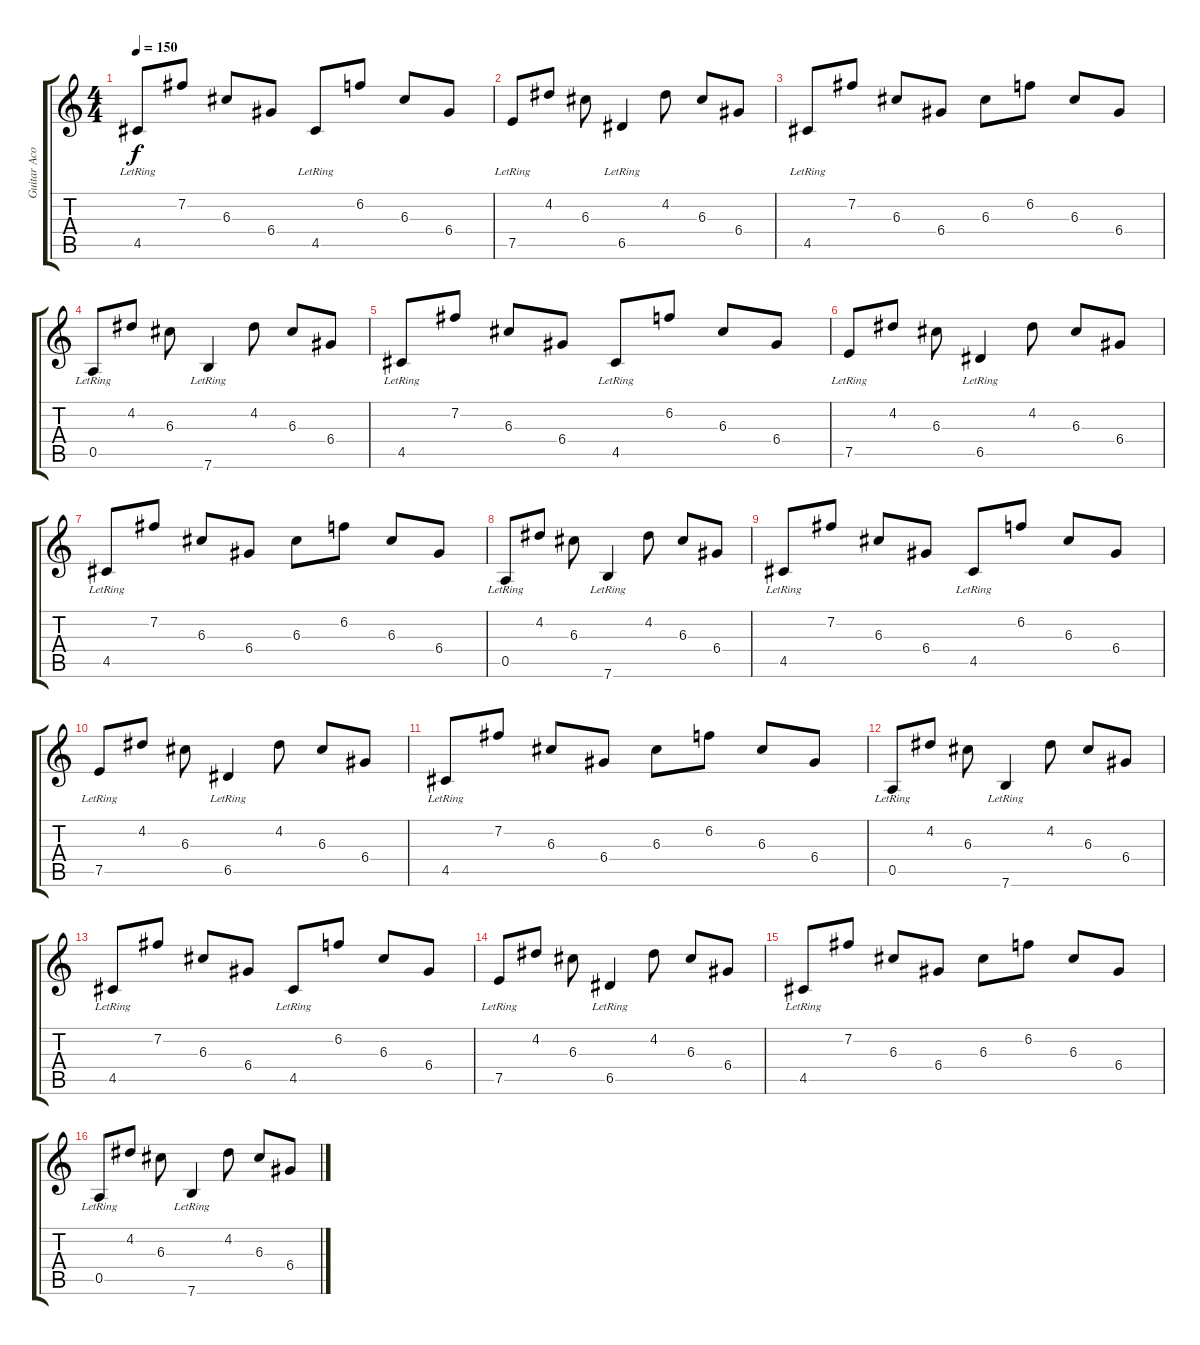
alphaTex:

\track ("Guitar Acous" "Guitar Aco") {instrument acousticguitarsteel}
\staff {score tabs}
\tuning (E4 B3 G3 D3 A2 E2) {hide}
\ts (4 4)
\tempo 150
\clef g2
\ks c
4.5{lr}.8{dy f instrument acousticguitarsteel} 7.2.8 6.3.8 6.4.8 4.5{lr}.8 6.2.8 6.3.8 6.4.8 |
7.5{lr}.8 4.2.8 6.3.8 6.5{lr}.4 4.2.8 6.3.8 6.4.8 |
4.5{lr}.8 7.2.8 6.3.8 6.4.8 6.3.8 6.2.8 6.3.8 6.4.8 |
0.5{lr}.8 4.2.8 6.3.8 7.6{lr}.4 4.2.8 6.3.8 6.4.8 |
4.5{lr}.8 7.2.8 6.3.8 6.4.8 4.5{lr}.8 6.2.8 6.3.8 6.4.8 |
7.5{lr}.8 4.2.8 6.3.8 6.5{lr}.4 4.2.8 6.3.8 6.4.8 |
4.5{lr}.8 7.2.8 6.3.8 6.4.8 6.3.8 6.2.8 6.3.8 6.4.8 |
0.5{lr}.8 4.2.8 6.3.8 7.6{lr}.4 4.2.8 6.3.8 6.4.8 |
4.5{lr}.8 7.2.8 6.3.8 6.4.8 4.5{lr}.8 6.2.8 6.3.8 6.4.8 |
7.5{lr}.8 4.2.8 6.3.8 6.5{lr}.4 4.2.8 6.3.8 6.4.8 |
4.5{lr}.8 7.2.8 6.3.8 6.4.8 6.3.8 6.2.8 6.3.8 6.4.8 |
0.5{lr}.8 4.2.8 6.3.8 7.6{lr}.4 4.2.8 6.3.8 6.4.8 |
4.5{lr}.8 7.2.8 6.3.8 6.4.8 4.5{lr}.8 6.2.8 6.3.8 6.4.8 |
7.5{lr}.8 4.2.8 6.3.8 6.5{lr}.4 4.2.8 6.3.8 6.4.8 |
4.5{lr}.8 7.2.8 6.3.8 6.4.8 6.3.8 6.2.8 6.3.8 6.4.8 |
0.5{lr}.8 4.2.8 6.3.8 7.6{lr}.4 4.2.8 6.3.8 6.4.8
